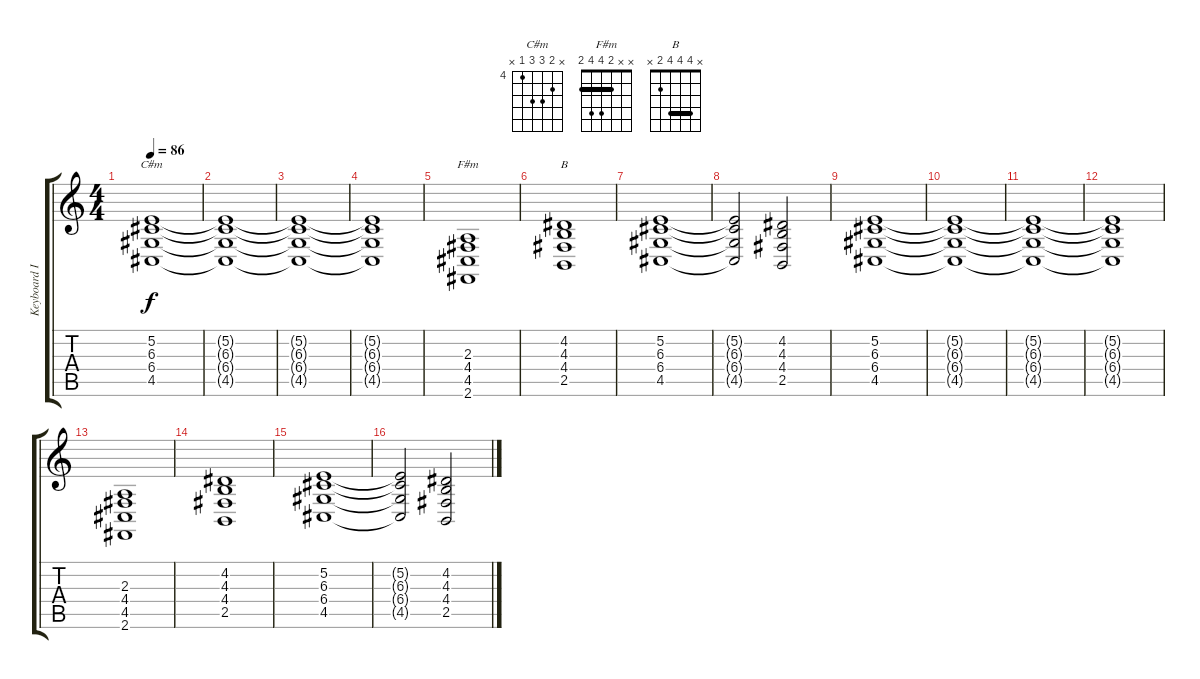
\track ("Keyboard I" "Keyboard I") {instrument stringensemble1}
\staff {score tabs}
\tuning (E4 B3 G3 D3 A2 E2) {hide}
\chord ("C#m" x 5 6 6 4 x) {firstfret 4}
\chord ("F#m" x x 2 4 4 2) {barre 2}
\chord ("B" x 4 4 4 2 x) {barre 4}
\ts (4 4)
\tempo 86
\clef g2
\ks c
(5.2 6.3 6.4 4.5).1{ch "C#m" dy f} |
(5.2{t} 6.3{t} 6.4{t} 4.5{t}).1 |
(5.2{t} 6.3{t} 6.4{t} 4.5{t}).1 |
(5.2{t} 6.3{t} 6.4{t} 4.5{t}).1 |
(2.3 4.4 4.5 2.6).1{ch "F#m"} |
(4.2 4.3 4.4 2.5).1{ch "B"} |
(5.2 6.3 6.4 4.5).1 |
(5.2{t} 6.3{t} 6.4{t} 4.5{t}).2 (4.2 4.3 4.4 2.5).2 |
(5.2 6.3 6.4 4.5).1 |
(5.2{t} 6.3{t} 6.4{t} 4.5{t}).1 |
(5.2{t} 6.3{t} 6.4{t} 4.5{t}).1 |
(5.2{t} 6.3{t} 6.4{t} 4.5{t}).1 |
(2.3 4.4 4.5 2.6).1 |
(4.2 4.3 4.4 2.5).1 |
(5.2 6.3 6.4 4.5).1 |
(5.2{t} 6.3{t} 6.4{t} 4.5{t}).2 (4.2 4.3 4.4 2.5).2
